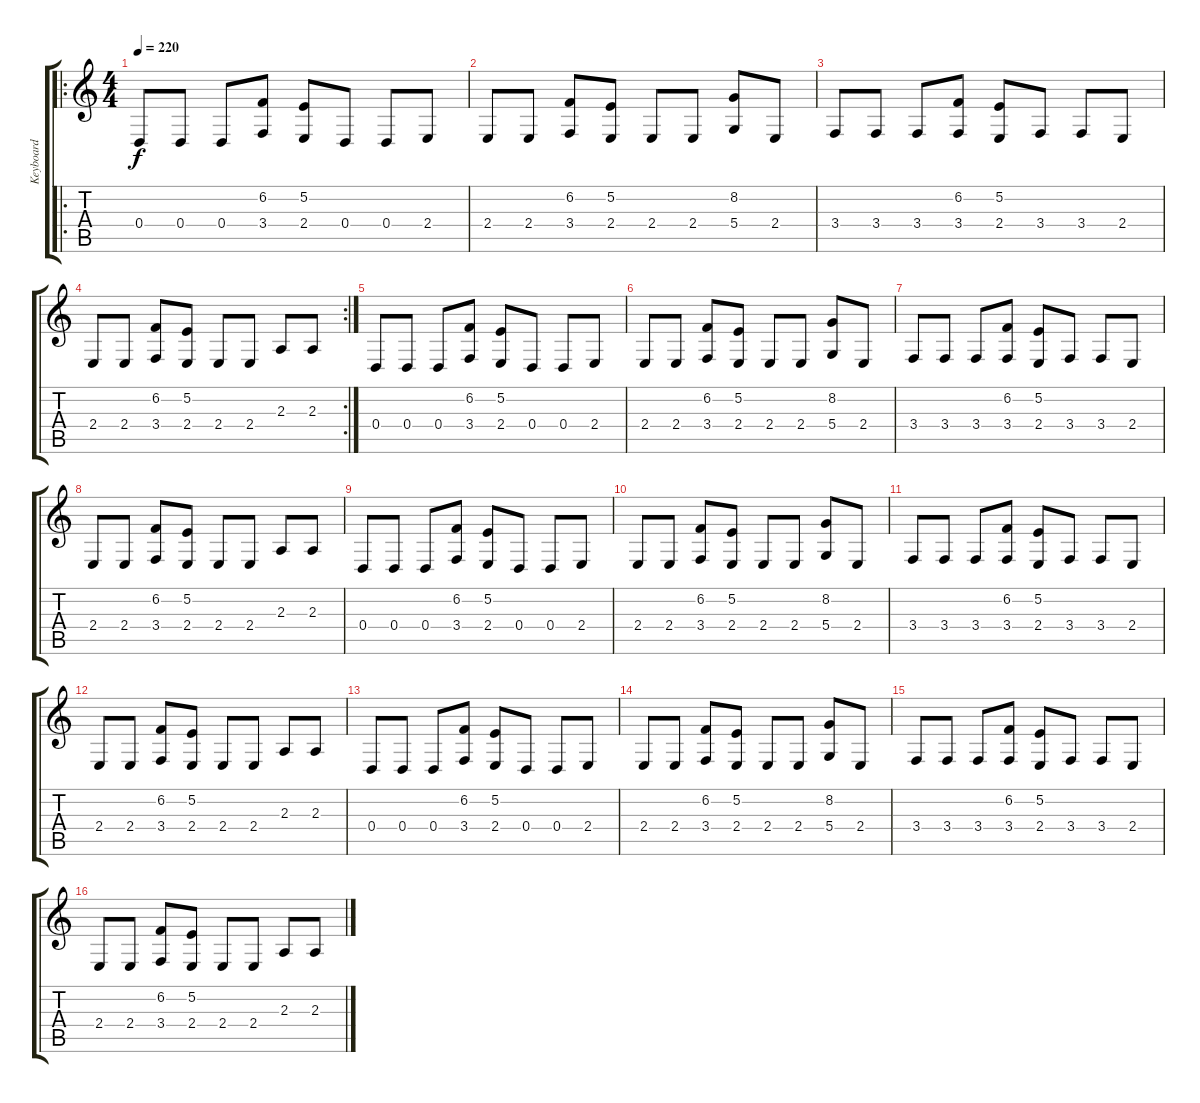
\track ("Keyboard" "Keyboard") {instrument acousticgrandpiano}
\staff {score tabs}
\tuning (E4 B3 G3 D3 A2 E2) {hide}
\ro
\ts (4 4)
\tempo 220
\clef g2
\ks c
0.4.8{dy f instrument acousticgrandpiano} 0.4.8 0.4.8 (6.2 3.4).8 (5.2 2.4).8 0.4.8 0.4.8 2.4.8 |
2.4.8 2.4.8 (6.2 3.4).8 (5.2 2.4).8 2.4.8 2.4.8 (8.2 5.4).8 2.4.8 |
3.4.8 3.4.8 3.4.8 (6.2 3.4).8 (5.2 2.4).8 3.4.8 3.4.8 2.4.8 |
\rc 2
2.4.8 2.4.8 (6.2 3.4).8 (5.2 2.4).8 2.4.8 2.4.8 2.3.8 2.3.8 |
0.4.8 0.4.8 0.4.8 (6.2 3.4).8 (5.2 2.4).8 0.4.8 0.4.8 2.4.8 |
2.4.8 2.4.8 (6.2 3.4).8 (5.2 2.4).8 2.4.8 2.4.8 (8.2 5.4).8 2.4.8 |
3.4.8 3.4.8 3.4.8 (6.2 3.4).8 (5.2 2.4).8 3.4.8 3.4.8 2.4.8 |
2.4.8 2.4.8 (6.2 3.4).8 (5.2 2.4).8 2.4.8 2.4.8 2.3.8 2.3.8 |
0.4.8 0.4.8 0.4.8 (6.2 3.4).8 (5.2 2.4).8 0.4.8 0.4.8 2.4.8 |
2.4.8 2.4.8 (6.2 3.4).8 (5.2 2.4).8 2.4.8 2.4.8 (8.2 5.4).8 2.4.8 |
3.4.8 3.4.8 3.4.8 (6.2 3.4).8 (5.2 2.4).8 3.4.8 3.4.8 2.4.8 |
2.4.8 2.4.8 (6.2 3.4).8 (5.2 2.4).8 2.4.8 2.4.8 2.3.8 2.3.8 |
0.4.8 0.4.8 0.4.8 (6.2 3.4).8 (5.2 2.4).8 0.4.8 0.4.8 2.4.8 |
2.4.8 2.4.8 (6.2 3.4).8 (5.2 2.4).8 2.4.8 2.4.8 (8.2 5.4).8 2.4.8 |
3.4.8 3.4.8 3.4.8 (6.2 3.4).8 (5.2 2.4).8 3.4.8 3.4.8 2.4.8 |
2.4.8 2.4.8 (6.2 3.4).8 (5.2 2.4).8 2.4.8 2.4.8 2.3.8 2.3.8
